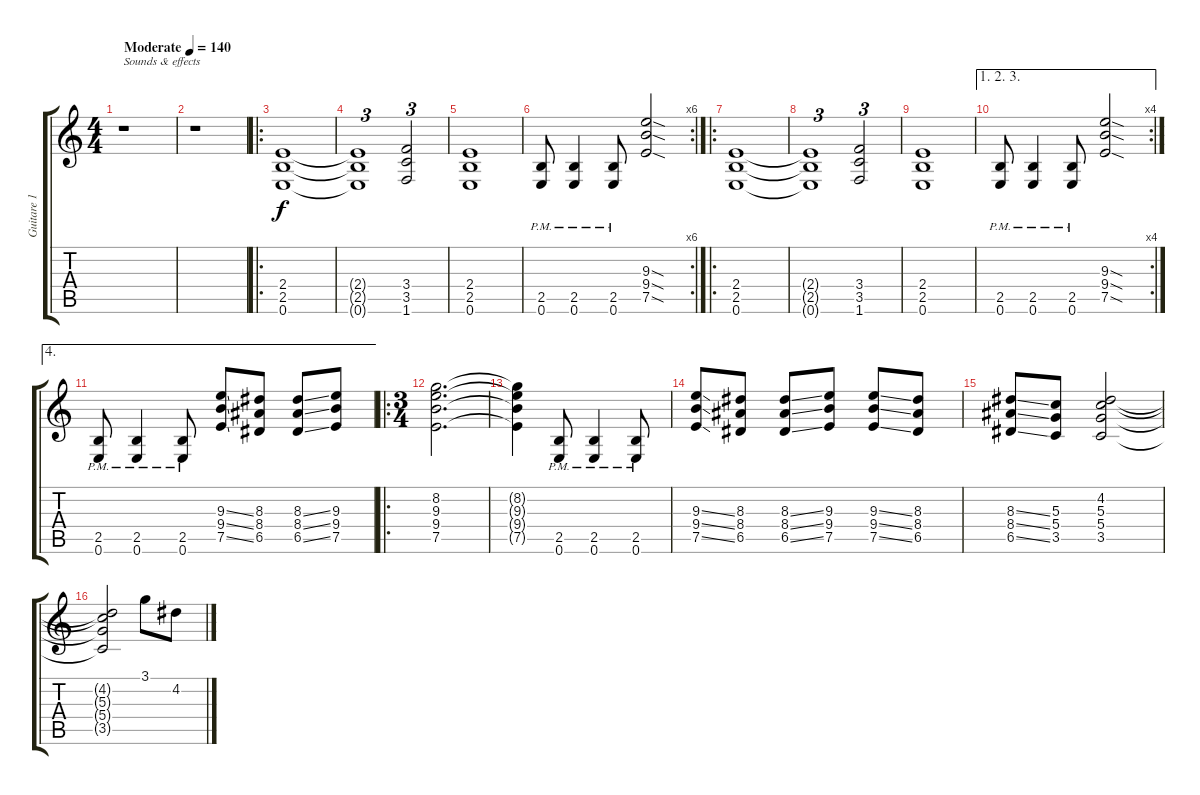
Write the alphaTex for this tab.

\track ("Guitare 1" "Guitare 1") {instrument overdrivenguitar}
\staff {score tabs}
\tuning (E4 B3 G3 D3 A2 E2) {hide}
\ts (4 4)
\tempo (140 "Moderate")
\clef g2
\ks c
r.1{txt "Sounds & effects" dy f instrument overdrivenguitar} |
r.1 |
\ro
(2.4 2.5 0.6).1 |
(2.4{t} 2.5{t} 0.6{t}).1{tu (3 2)} (3.4 3.5 1.6).2{tu (3 2)} |
(2.4 2.5 0.6).1 |
\rc 6
(2.5{pm} 0.6{pm}).8 (2.5{pm} 0.6{pm}).4 (2.5{pm} 0.6{pm}).8 (9.3{sod} 9.4{sod} 7.5{sod}).2 |
\ro
(2.4 2.5 0.6).1 |
(2.4{t} 2.5{t} 0.6{t}).1{tu (3 2)} (3.4 3.5 1.6).2{tu (3 2)} |
(2.4 2.5 0.6).1 |
\ae (1 2 3)
\rc 4
(2.5{pm} 0.6{pm}).8 (2.5{pm} 0.6{pm}).4 (2.5{pm} 0.6{pm}).8 (9.3{sod} 9.4{sod} 7.5{sod}).2 |
\ae 4
(2.5{pm} 0.6{pm}).8 (2.5{pm} 0.6{pm}).4 (2.5{pm} 0.6{pm}).8 (9.3{ss} 9.4{ss} 7.5{ss}).8 (8.3 8.4 6.5).8 (8.3{ss} 8.4{ss} 6.5{ss}).8 (9.3 9.4 7.5).8 |
\ro
\ts (3 4)
(8.2 9.3 9.4 7.5).2{d} |
(8.2{t} 9.3{t} 9.4{t} 7.5{t}).4 (2.5{pm} 0.6{pm}).8 (2.5{pm} 0.6{pm}).4 (2.5{pm} 0.6{pm}).8 |
(9.3{ss} 9.4{ss} 7.5{ss}).8 (8.3 8.4 6.5).8 (8.3{ss} 8.4{ss} 6.5{ss}).8 (9.3 9.4 7.5).8 (9.3{ss} 9.4{ss} 7.5{ss}).8 (8.3 8.4 6.5).8 |
(8.3{ss} 8.4{ss} 6.5{ss}).8 (5.3 5.4 3.5).8 (4.2 5.3 5.4 3.5).2 |
(4.2{t} 5.3{t} 5.4{t} 3.5{t}).2 3.1.8 4.2.8
